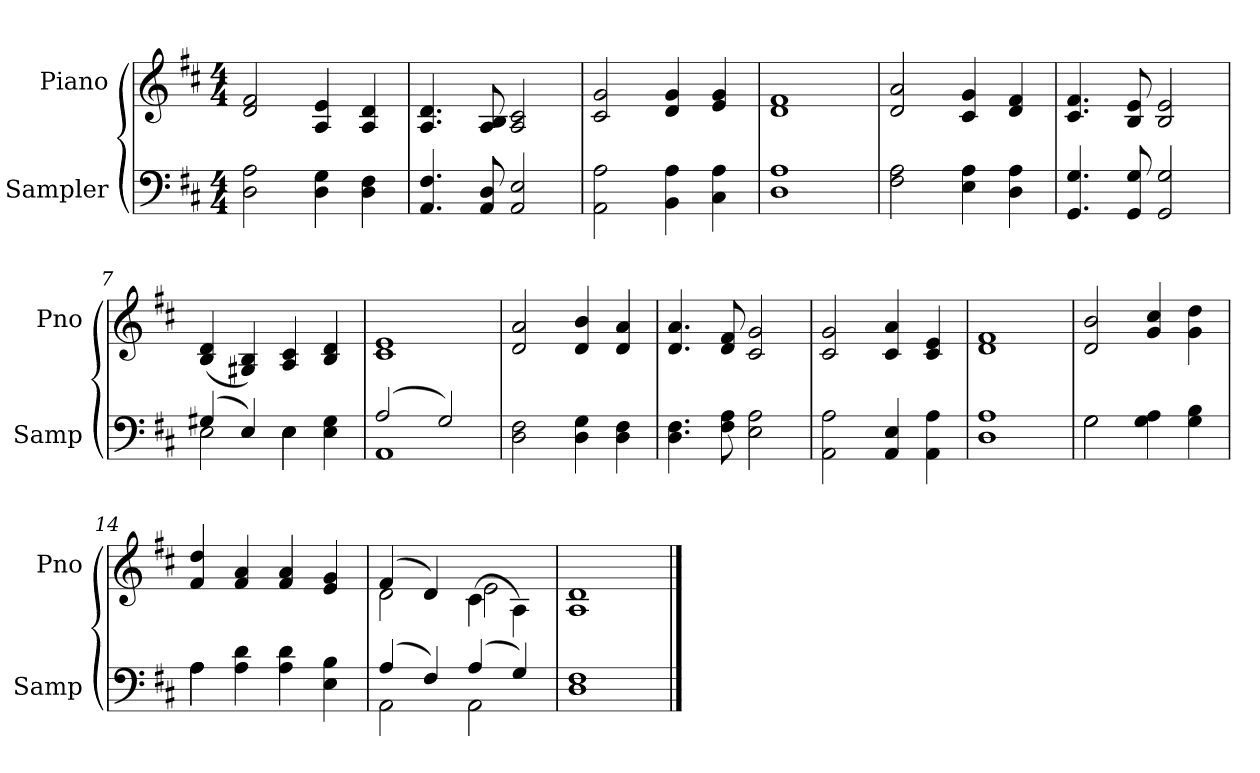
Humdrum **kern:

**kern	**kern
*part2	*part1
*staff2	*staff1
*I"Sampler	*I"Piano
*I'Samp	*I'Pno
*clefF4	*clefG2
*k[f#c#]	*k[f#c#]
*D:	*D:
*M4/4	*M4/4
=1	=1
2D 2A	2d 2f#
4D 4G	4A 4e
4D 4F#	4A 4d
=2	=2
4.AA 4.F#	4.A 4.d
8AA 8D	8A 8B
2AA 2E	2A 2c#
=3	=3
2AA 2A	2c# 2g
4BB 4A	4d 4g
4C# 4A	4e 4g
=4	=4
1D 1A	1d 1f#
=5	=5
2F# 2A	2d 2a
4E 4A	4c# 4g
4D 4A	4d 4f#
=6	=6
4.GG 4.G	4.c# 4.f#
8GG 8G	8B 8e
2GG 2G	2B 2e
=7	=7
*^	*
(4G#X/	2E	(4B 4d
4E/)	.	4G#X 4B)
4E\	4E	4A 4c#
4E 4G#	4ryy	4B 4d
=8	=8	=8
(2A/	1AA	1c# 1e
2G/)	.	.
*v	*v	*
=9	=9
2D 2F#	2d 2a
4D 4G	4d 4b
4D 4F#	4d 4a
=10	=10
4.D 4.F#	4.d 4.a
8F# 8A	8d 8f#
2E 2A	2c# 2g
=11	=11
2AA 2A	2c# 2g
4AA 4E	4c# 4a
4AA 4A	4c# 4e
=12	=12
1D 1A	1d 1f#
=13	=13
*^	*
2G\	2G	2d 2b
4G 4A	2ryy	4g 4cc#
4G 4B	.	4g 4dd
=14	=14	=14
4A\	4A	4f# 4dd
4A 4d	2.ryy	4f# 4a
4A 4d	.	4f# 4a
4E 4B	.	4e 4g
=15	=15	=15
*	*	*^
(4A/	2AA	(4f#/	2d
4F#/)	.	4d/)	.
(4A/	2AA	(4c#\	2e
4G/)	.	4A\)	.
*v	*v	*	*
*	*v	*v
=16	=16
1D 1F#	1A 1d
==	==
*-	*-
